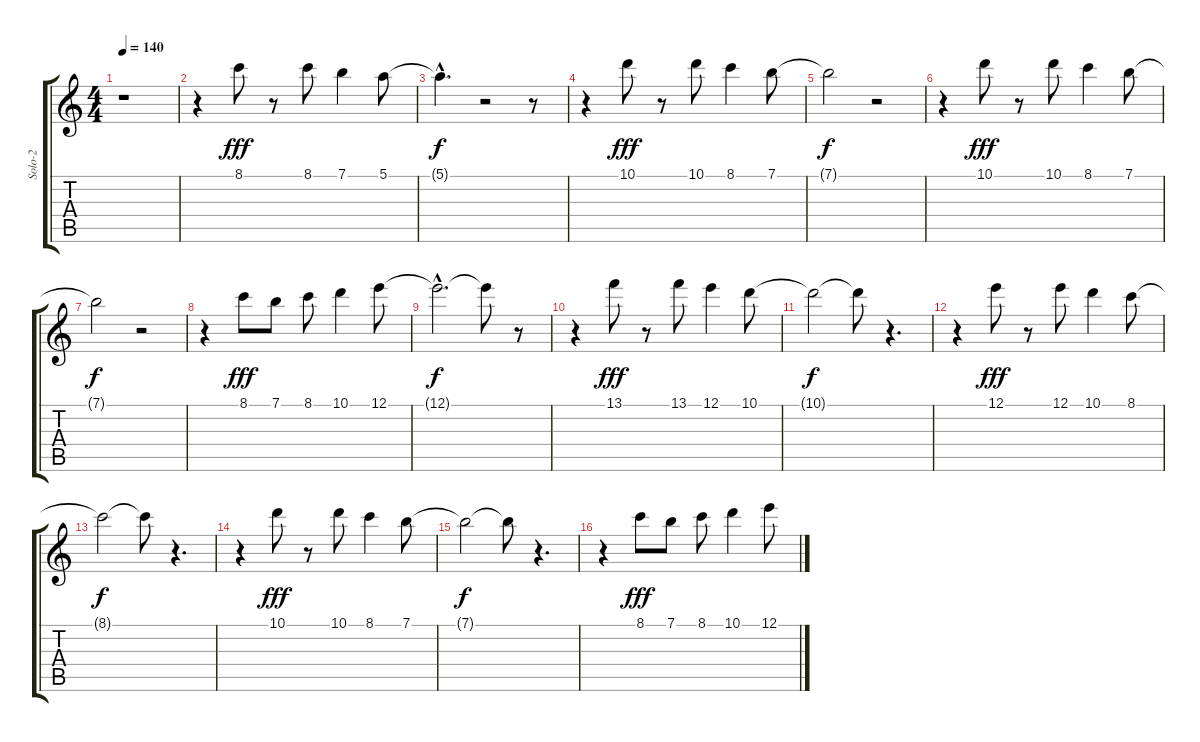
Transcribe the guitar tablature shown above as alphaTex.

\track ("Solo-2" "Solo-2") {instrument distortionguitar}
\staff {score tabs}
\tuning (E4 B3 G3 D3 A2 E2) {hide}
\ts (4 4)
\tempo 140
\clef g2
\ks c
r.1{dy f} |
r.4 8.1.8{dy fff} r.8 8.1.8 7.1.4 5.1.8 |
5.1{hac t}.4{d dy f} r.2 r.8 |
r.4 10.1.8{dy fff} r.8 10.1.8 8.1.4 7.1.8 |
7.1{t}.2{dy f} r.2 |
r.4 10.1.8{dy fff} r.8 10.1.8 8.1.4 7.1.8 |
7.1{t}.2{dy f} r.2 |
r.4 8.1.8{dy fff} 7.1.8 8.1.8 10.1.4 12.1.8 |
12.1{hac t}.2{d dy f} 12.1{t}.8 r.8 |
r.4 13.1.8{dy fff} r.8 13.1.8 12.1.4 10.1.8 |
10.1{t}.2{dy f} 10.1{t}.8 r.4{d} |
r.4 12.1.8{dy fff} r.8 12.1.8 10.1.4 8.1.8 |
8.1{t}.2{dy f} 8.1{t}.8 r.4{d} |
r.4 10.1.8{dy fff} r.8 10.1.8 8.1.4 7.1.8 |
7.1{t}.2{dy f} 7.1{t}.8 r.4{d} |
r.4 8.1.8{dy fff} 7.1.8 8.1.8 10.1.4 12.1.8
